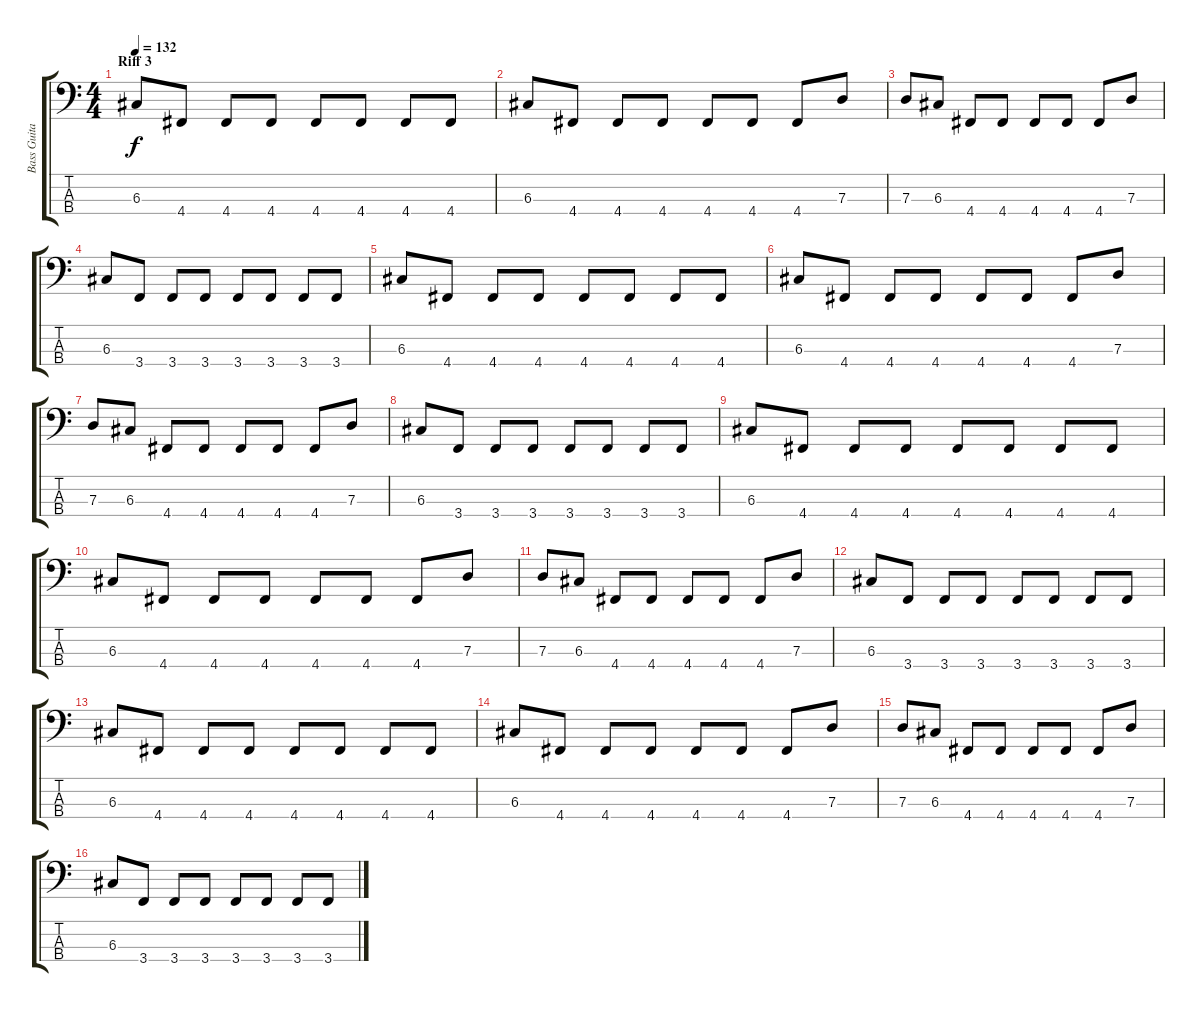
\track ("Bass Guitar" "Bass Guita") {instrument electricbasspick}
\staff {score tabs}
\tuning (F2 C2 G1 D1) {hide}
\ts (4 4)
\section ("" "Riff 3")
\tempo 132
\clef f4
\ks c
6.3.8{dy f} 4.4.8 4.4.8 4.4.8 4.4.8 4.4.8 4.4.8 4.4.8 |
6.3.8 4.4.8 4.4.8 4.4.8 4.4.8 4.4.8 4.4.8 7.3.8 |
7.3.8 6.3.8 4.4.8 4.4.8 4.4.8 4.4.8 4.4.8 7.3.8 |
6.3.8 3.4.8 3.4.8 3.4.8 3.4.8 3.4.8 3.4.8 3.4.8 |
6.3.8 4.4.8 4.4.8 4.4.8 4.4.8 4.4.8 4.4.8 4.4.8 |
6.3.8 4.4.8 4.4.8 4.4.8 4.4.8 4.4.8 4.4.8 7.3.8 |
7.3.8 6.3.8 4.4.8 4.4.8 4.4.8 4.4.8 4.4.8 7.3.8 |
6.3.8 3.4.8 3.4.8 3.4.8 3.4.8 3.4.8 3.4.8 3.4.8 |
6.3.8 4.4.8 4.4.8 4.4.8 4.4.8 4.4.8 4.4.8 4.4.8 |
6.3.8 4.4.8 4.4.8 4.4.8 4.4.8 4.4.8 4.4.8 7.3.8 |
7.3.8 6.3.8 4.4.8 4.4.8 4.4.8 4.4.8 4.4.8 7.3.8 |
6.3.8 3.4.8 3.4.8 3.4.8 3.4.8 3.4.8 3.4.8 3.4.8 |
6.3.8 4.4.8 4.4.8 4.4.8 4.4.8 4.4.8 4.4.8 4.4.8 |
6.3.8 4.4.8 4.4.8 4.4.8 4.4.8 4.4.8 4.4.8 7.3.8 |
7.3.8 6.3.8 4.4.8 4.4.8 4.4.8 4.4.8 4.4.8 7.3.8 |
6.3.8 3.4.8 3.4.8 3.4.8 3.4.8 3.4.8 3.4.8 3.4.8
